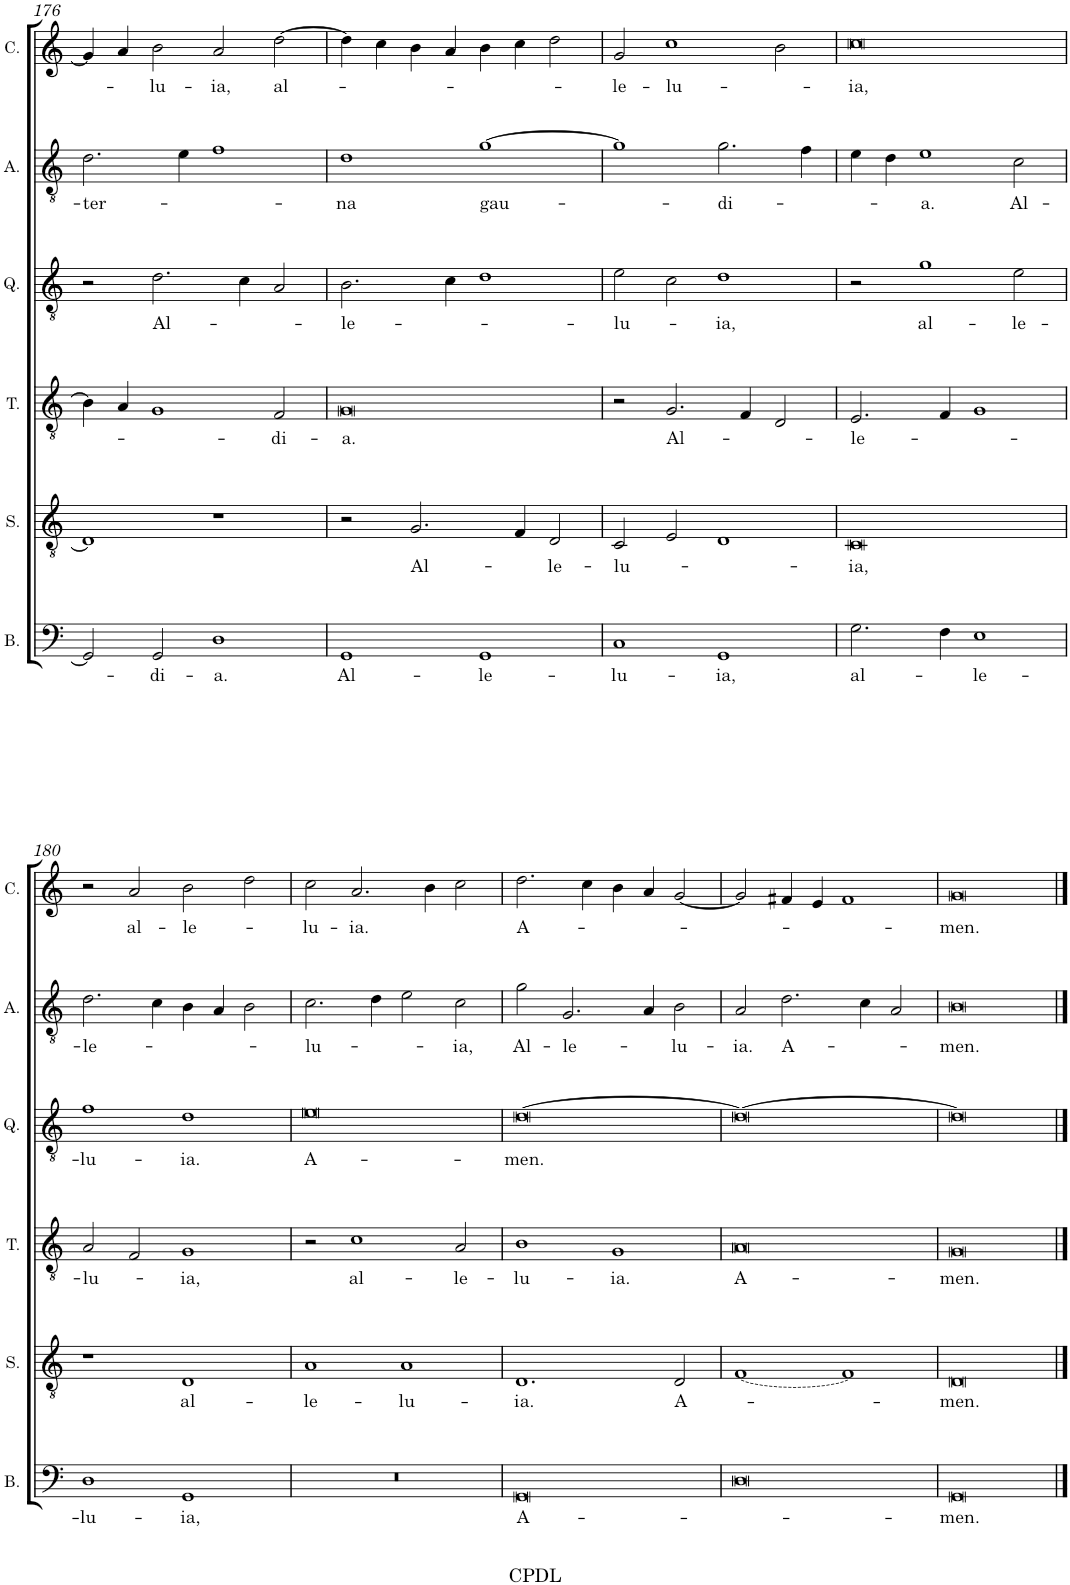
**kern	**text	**kern	**text	**kern	**text	**kern	**text	**kern	**text	**kern	**text
*part6	*part6	*part5	*part5	*part4	*part4	*part3	*part3	*part2	*part2	*part1	*part1
*staff6	*staff6	*staff5	*staff5	*staff4	*staff4	*staff3	*staff3	*staff2	*staff2	*staff1	*staff1
*I"Bassus	*	*I"Sexta vox	*	*I"Tenor	*	*I"Quinta vox	*	*I"Altus	*	*I"Cantus	*
*I'B.	*	*I'S.	*	*I'T.	*	*I'Q.	*	*I'A.	*	*I'C.	*
!!LO:PB:g=z
*clefF4	*	*clefGv2	*	*clefGv2	*	*clefGv2	*	*clefGv2	*	*clefG2	*
*k[]	*	*k[]	*	*k[]	*	*k[]	*	*k[]	*	*k[]	*
*M4/2	*	*M4/2	*	*M4/2	*	*M4/2	*	*M4/2	*	*M4/2	*
=176	=176	=176	=176	=176	=176	=176	=176	=176	=176	=176	=176
!	!	!	!	!	!	!	!	!	!LO:LY:b	!	!
2GG/]	.	1D]	.	4B\]	.	2r	.	2.d\	-ter-	4g/]	.
.	.	.	.	4A/	.	.	.	.	.	4a/	.
!	!LO:LY:b	!	!	!	!	!	!LO:LY:b	!	!	!	!LO:LY:b
2GG/	-di-	.	.	1G	.	2.d\	Al-	.	.	2b\	-lu-
.	.	.	.	.	.	.	.	4e\	.	.	.
!	!LO:LY:b	!	!	!	!	!	!	!	!	!	!LO:LY:b
1D	-a.	1r	.	.	.	.	.	1f	.	2a/	-ia,
.	.	.	.	.	.	4c\	.	.	.	.	.
!	!	!	!	!	!LO:LY:b	!	!	!	!	!	!LO:LY:b
.	.	.	.	2F/	-di-	2A/	.	.	.	[2dd\	al-
=177	=177	=177	=177	=177	=177	=177	=177	=177	=177	=177	=177
!	!LO:LY:b	!	!	!	!LO:LY:b	!	!LO:LY:b	!	!LO:LY:b	!	!
1GG	Al-	2r	.	0G	-a.	2.B\	-le-	1d	-na	4dd\]	.
.	.	.	.	.	.	.	.	.	.	4cc\	.
!	!	!	!LO:LY:b	!	!	!	!	!	!	!	!
.	.	2.G/	Al-	.	.	.	.	.	.	4b\	.
.	.	.	.	.	.	4c\	.	.	.	4a/	.
!	!LO:LY:b	!	!	!	!	!	!	!	!LO:LY:b	!	!
1GG	-le-	.	.	.	.	1d	.	[1g	gau-	4b\	.
.	.	4F/	.	.	.	.	.	.	.	4cc\	.
!	!	!	!LO:LY:b	!	!	!	!	!	!	!	!
.	.	2D/	-le-	.	.	.	.	.	.	2dd\	.
=178	=178	=178	=178	=178	=178	=178	=178	=178	=178	=178	=178
!	!LO:LY:b	!	!LO:LY:b	!	!	!	!LO:LY:b	!	!	!	!LO:LY:b
1C	-lu-	2C/	-lu-	2r	.	2e\	-lu-	1g]	.	2g/	-le-
!	!	!	!	!	!LO:LY:b	!	!	!	!	!	!LO:LY:b
.	.	2E/	.	2.G/	Al-	2c\	.	.	.	1cc	lu-
!	!LO:LY:b	!	!	!	!	!	!LO:LY:b	!	!LO:LY:b	!	!
1GG	-ia,	1D	.	.	.	1d	-ia,	2.g\	-di-	.	.
.	.	.	.	4F/	.	.	.	.	.	.	.
.	.	.	.	2D/	.	.	.	.	.	2b\	.
.	.	.	.	.	.	.	.	4f\	.	.	.
=179	=179	=179	=179	=179	=179	=179	=179	=179	=179	=179	=179
!	!LO:LY:b	!	!LO:LY:b	!	!LO:LY:b	!	!	!	!	!	!LO:LY:b
2.G\	al-	0C	-ia,	2.E/	-le-	2r	.	4e\	.	0cc	-ia,
.	.	.	.	.	.	.	.	4d\	.	.	.
!	!	!	!	!	!	!	!LO:LY:b	!	!LO:LY:b	!	!
.	.	.	.	.	.	1g	al-	1e	a.	.	.
4F\	.	.	.	4F/	.	.	.	.	.	.	.
!	!LO:LY:b	!	!	!	!	!	!	!	!	!	!
1E	-le-	.	.	1G	.	.	.	.	.	.	.
!	!	!	!	!	!	!	!LO:LY:b	!	!LO:LY:b	!	!
.	.	.	.	.	.	2e\	-le-	2c\	Al-	.	.
!!LO:LB:g=z
=180	=180	=180	=180	=180	=180	=180	=180	=180	=180	=180	=180
!	!LO:LY:b	!	!	!	!LO:LY:b	!	!LO:LY:b	!	!LO:LY:b	!	!
1D	-lu-	1r	.	2A/	-lu-	1f	-lu-	2.d\	-le-	2r	.
!	!	!	!	!	!	!	!	!	!	!	!LO:LY:b
.	.	.	.	2F/	.	.	.	.	.	2a/	al-
.	.	.	.	.	.	.	.	4c\	.	.	.
!	!LO:LY:b	!	!LO:LY:b	!	!LO:LY:b	!	!LO:LY:b	!	!	!	!LO:LY:b
1GG	-ia,	1D	al-	1G	-ia,	1d	-ia.	4B\	.	2b\	-le-
.	.	.	.	.	.	.	.	4A/	.	.	.
.	.	.	.	.	.	.	.	2B\	.	2dd\	.
=181	=181	=181	=181	=181	=181	=181	=181	=181	=181	=181	=181
!	!	!	!LO:LY:b	!	!	!	!LO:LY:b	!	!LO:LY:b	!	!LO:LY:b
0r	.	1A	-le-	2r	.	0e	A-	2.c\	-lu-	2cc\	-lu-
!	!	!	!	!	!LO:LY:b	!	!	!	!	!	!LO:LY:b
.	.	.	.	1c	al-	.	.	.	.	2.a/	-ia.
.	.	.	.	.	.	.	.	4d\	.	.	.
!	!	!	!LO:LY:b	!	!	!	!	!	!	!	!
.	.	1A	-lu-	.	.	.	.	2e\	.	.	.
.	.	.	.	.	.	.	.	.	.	4b\	.
!	!	!	!	!	!LO:LY:b	!	!	!	!LO:LY:b	!	!
.	.	.	.	2A/	-le-	.	.	2c\	ia,	2cc\	.
=182	=182	=182	=182	=182	=182	=182	=182	=182	=182	=182	=182
!	!LO:LY:b	!	!LO:LY:b	!	!LO:LY:b	!	!LO:LY:b	!	!LO:LY:b	!	!LO:LY:b
0GG	A-	1.D	-ia.	1B	-lu-	[0d	-men.	2g\	Al-	2.dd\	A-
!	!	!	!	!	!	!	!	!	!LO:LY:b	!	!
.	.	.	.	.	.	.	.	2.G/	-le-	.	.
.	.	.	.	.	.	.	.	.	.	4cc\	.
!	!	!	!	!	!LO:LY:b	!	!	!	!	!	!
.	.	.	.	1G	-ia.	.	.	.	.	4b\	.
.	.	.	.	.	.	.	.	4A/	.	4a/	.
!	!	!	!LO:LY:b	!	!	!	!	!	!LO:LY:b	!	!
.	.	2D/	A-	.	.	.	.	2B\	-lu-	[2g/	.
=183	=183	=183	=183	=183	=183	=183	=183	=183	=183	=183	=183
!	!	!LO:T:dash	!	!	!LO:LY:b	!	!	!	!LO:LY:b	!	!
0D	.	[1F	.	0A	A-	0d_	.	2A/	-ia.	2g/]	.
!	!	!	!	!	!	!	!	!	!LO:LY:b	!	!
.	.	.	.	.	.	.	.	2.d\	A-	4f#X/	.
.	.	.	.	.	.	.	.	.	.	4e/	.
.	.	1F]	.	.	.	.	.	.	.	1f#	.
.	.	.	.	.	.	.	.	4c\	.	.	.
.	.	.	.	.	.	.	.	2A/	.	.	.
=184	=184	=184	=184	=184	=184	=184	=184	=184	=184	=184	=184
!	!LO:LY:b	!	!LO:LY:b	!	!LO:LY:b	!	!	!	!LO:LY:b	!	!LO:LY:b
0GG	-men.	0D	-men.	0G	-men.	0d]	.	0B	-men.	0g	-men.
==	==	==	==	==	==	==	==	==	==	==	==
*-	*-	*-	*-	*-	*-	*-	*-	*-	*-	*-	*-
